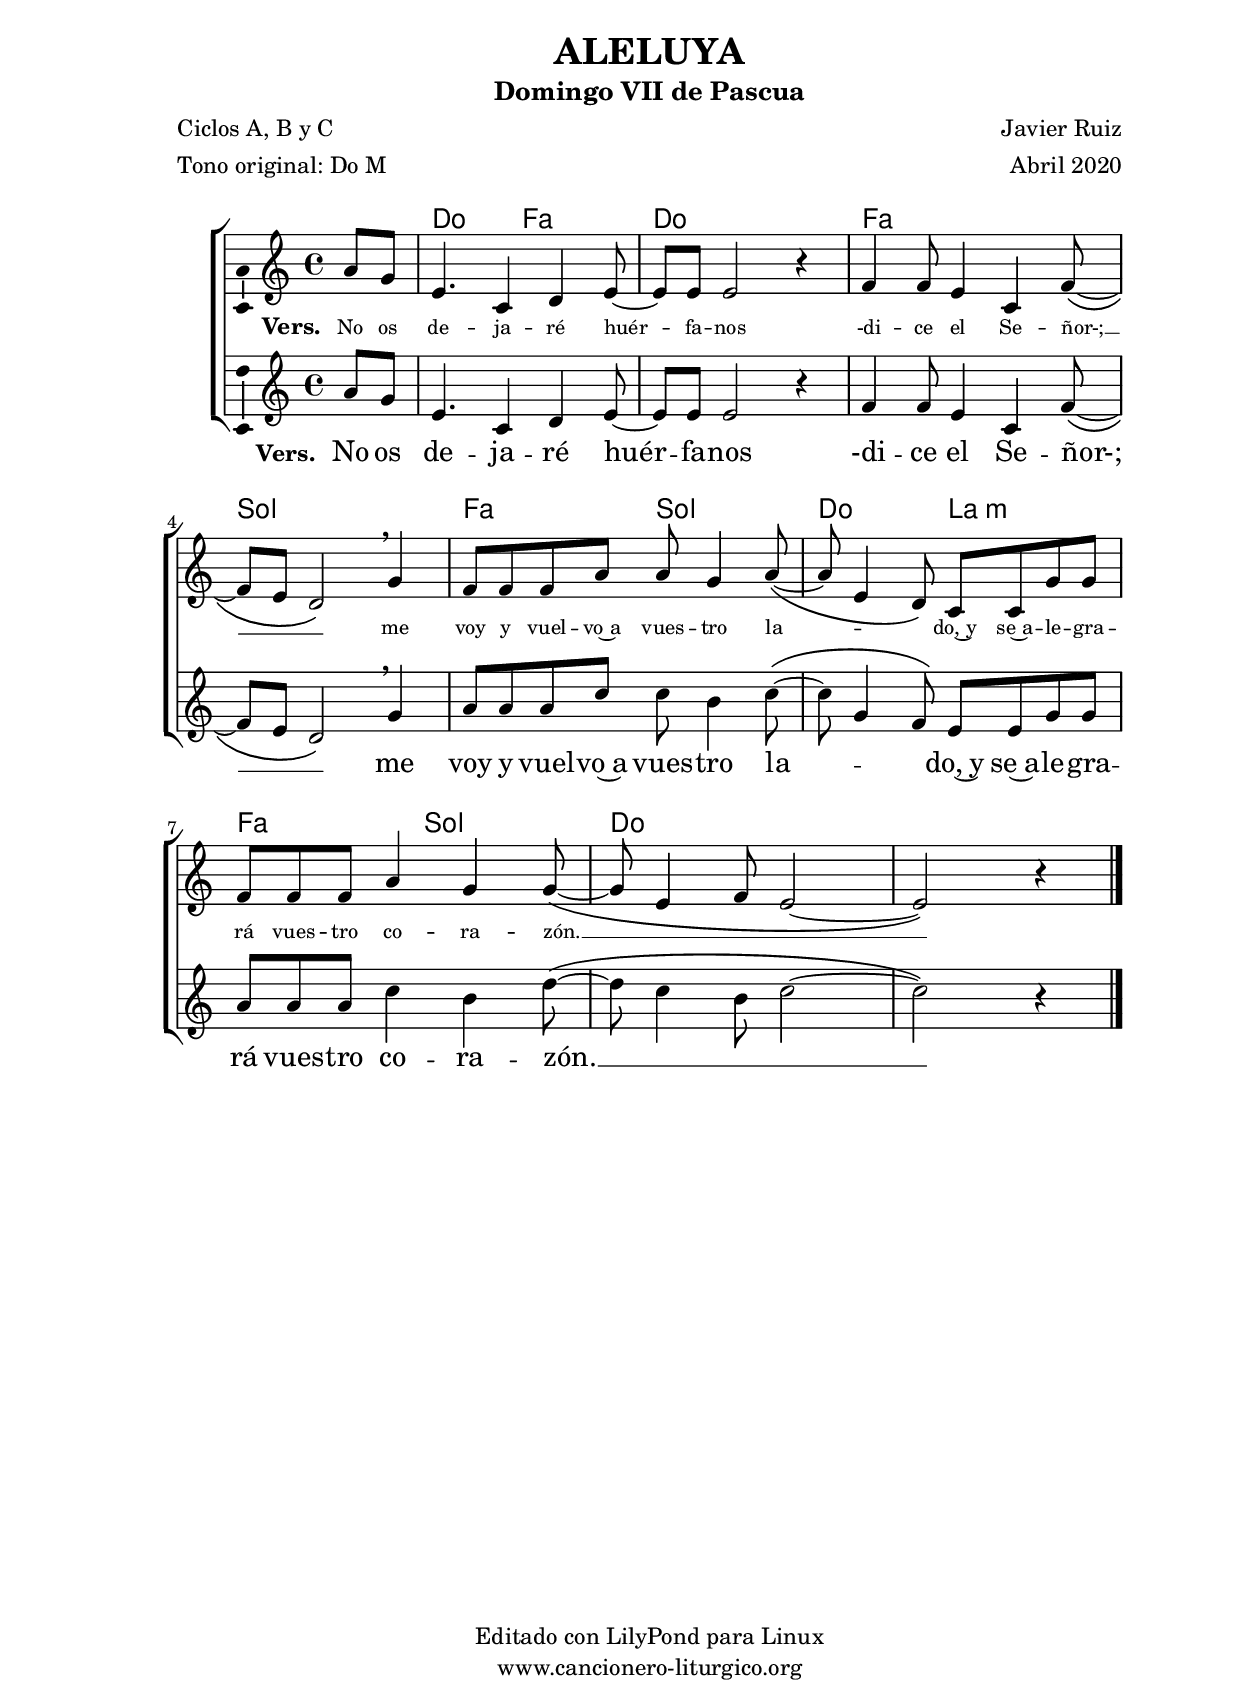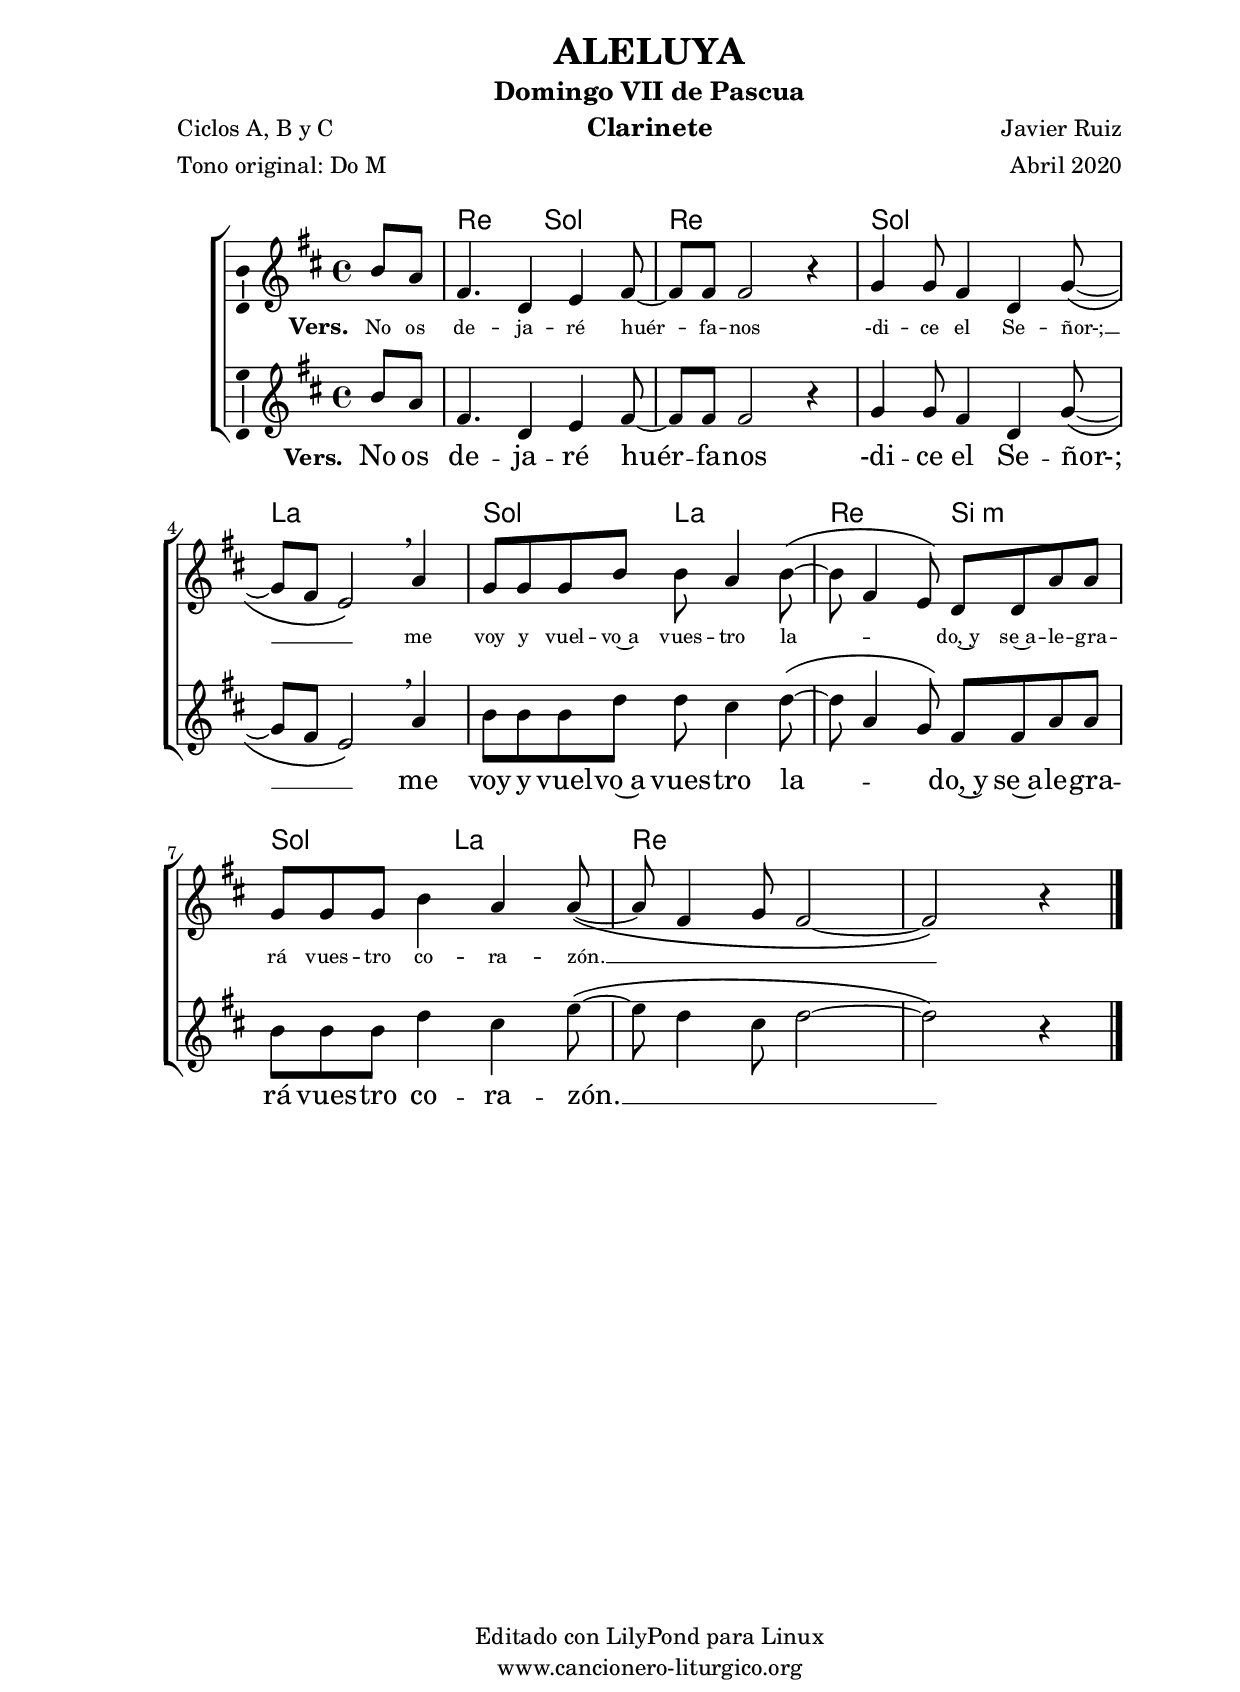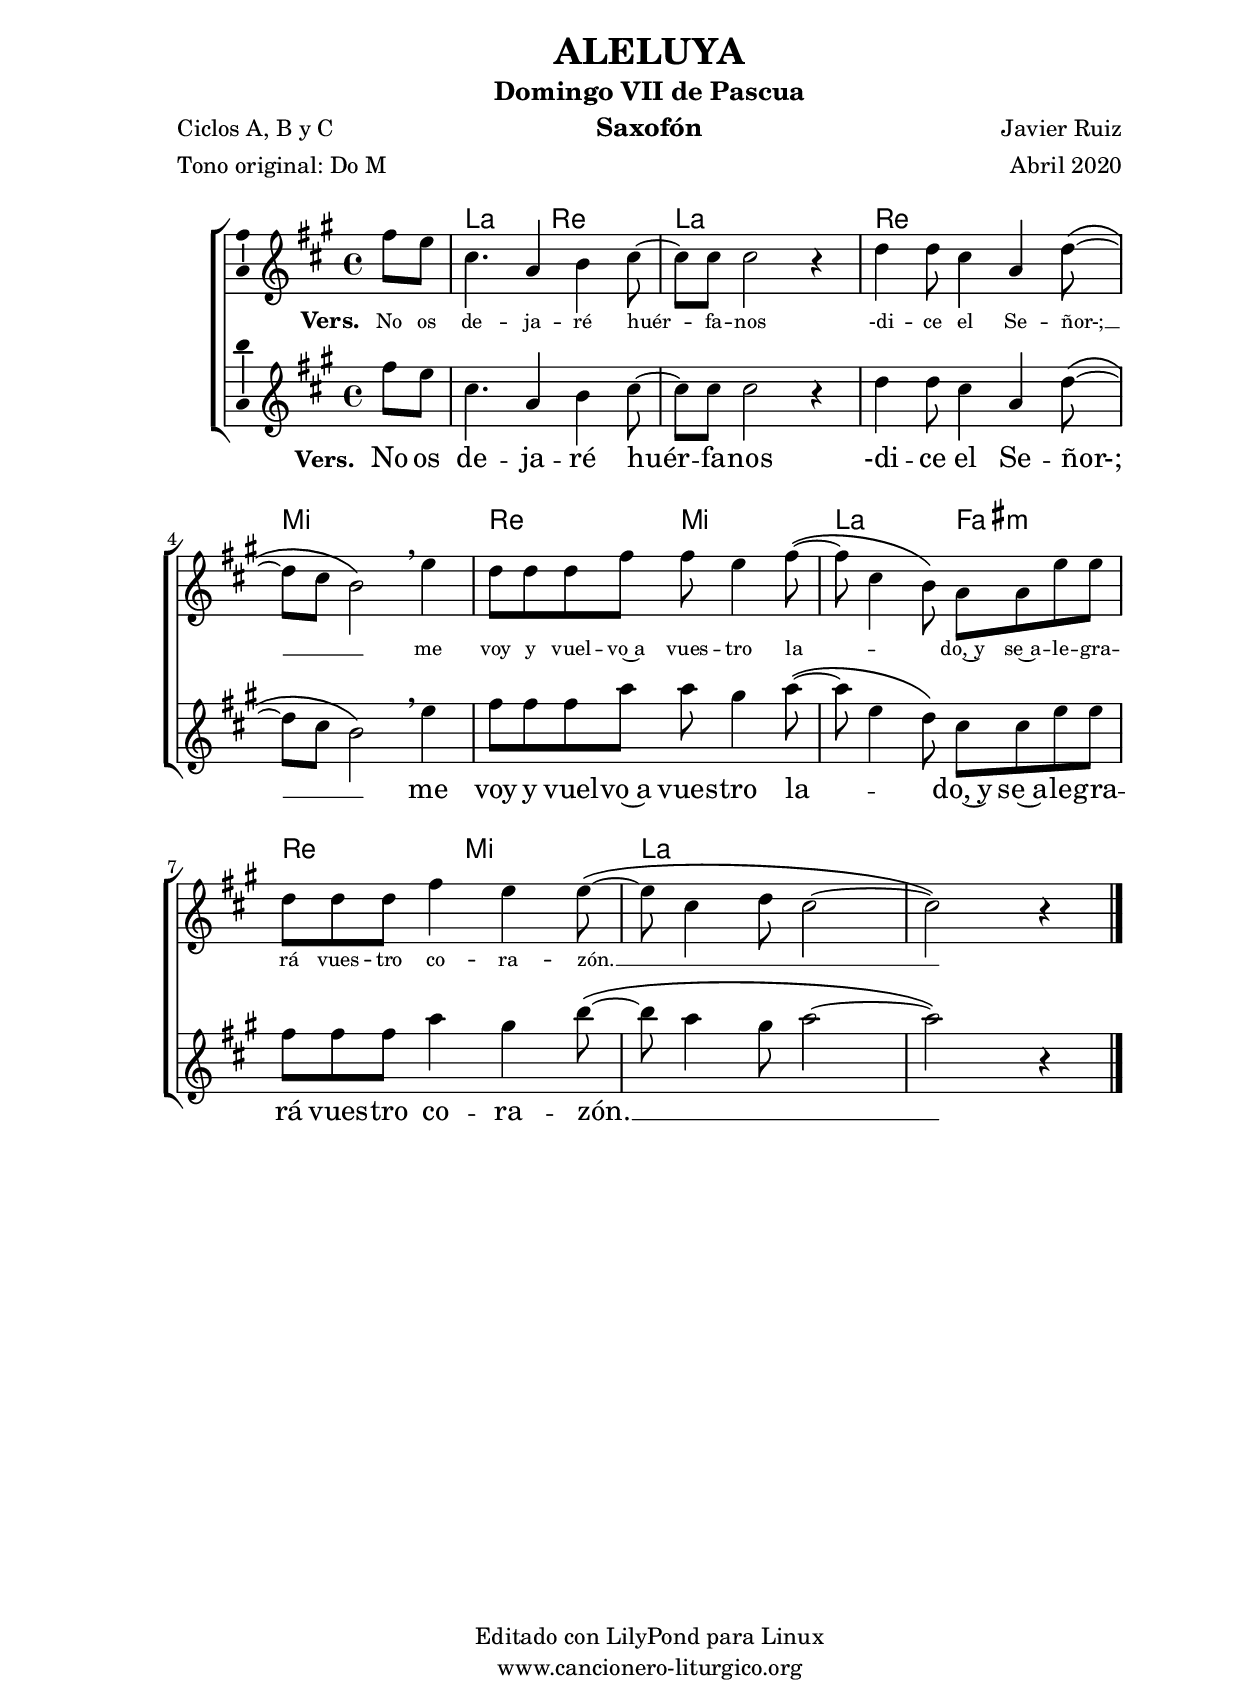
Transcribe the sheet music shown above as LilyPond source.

%
%para convertir .midi en .wav:
%timidity filename.midi -Ow -o finename.wav
%
%
%Para convertir de .wav a .mp3:
%lame -h -m j filename.wav
%
%
%para escuchar el midi:
%timidity nombrefichero.midi
%


%versión de lilypond para la que se ha escrito esta partitura:
\version "2.16.0"

	%Tamaño papel
	#(set-default-paper-size "a4")
	%Tamaño partitura
	#(set-global-staff-size 20)
	%No responde al pulsar sobre una nota
	#(ly:set-option 'point-and-click #f)

%parámetros del encabezamiento:
\header {
	title = "ALELUYA"
	subtitle = "Domingo VII de Pascua"
	composer = "Javier Ruiz"
	poet = "Ciclos A, B y C"
	meter = "Tono original: Do M"
	arranger = "Abril 2020"
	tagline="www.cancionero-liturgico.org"
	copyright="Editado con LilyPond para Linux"
	}

%parámetros asociados al papel:
\paper  {
	oddHeaderMarkup = \markup {\fill-line { \on-the-fly #not-first-page \fromproperty #'header:title \on-the-fly #not-first-page \fromproperty #'header:composer }}
	evenHeaderMarkup = \markup {\fill-line { \fromproperty #'header:composer \fromproperty #'header:title }}
	#(set-paper-size "a4")
	print-page-number = ##f
	first-page-number = 1
	print-first-page-number = ##f
%	head-separation = 3.0 \cm
	top-margin = 1.5 \cm
%	top-margin = 2.0 \cm
%%%	bottom-margin = 0.5\cm
	bottom-margin = 0.2\cm
	left-margin = 3.0 \cm
	line-width = 16.0 \cm 
	indent = 8\mm
	interscoreline = 2.\mm
	between-system-space = 15\mm
%	para que las partituras no llenen la hoja:
	ragged-bottom = ##t
%	idem para la última hoja:
	ragged-last-bottom = ##f
%	para que las partituras llenen el ancho del papel:
	ragged-last = ##f
	after-title-space = 2.5 \cm
%page-count=2
system-count=3

	%Flexible Vertical Spacing
%	markup-markup-spacing =
%	#'((basic-distance . 15) (minimum-distance . 15) (padding . 3))
	markup-system-spacing =
	#'((basic-distance . 15) (minimum-distance . 15) (padding . 3))
	system-system-spacing =
	#'((basic-distance . 15) (minimum-distance . 15) (padding . 3))
	score-system-spacing =
	#'((basic-distance . 15) (minimum-distance . 15) (padding . 5))
%	top-system-spacing = % header
%	#'((basic-distance . 8) (minimum-distance . 0) (padding . 0))
%	top-markup-spacing =
%	#'((basic-distance . 20) (minimum-distance . 20) (padding . 0))
	last-bottom-spacing = % footer
	#'((basic-distance . 5) (minimum-distance . 5) (padding . 0))
%	score-markup-spacing =
%	#'((basic-distance . 16) (minimum-distance . 13) (padding . 0))

	}


%parámetros que afectan a toda la partitura:
global =  {
	%clave de sol (G):
	\clef G
	%armadura:
%	\transpose c ees
	\key c \major
	\tempo 4=110
	\set Score.tempoHideNote = ##t
	}


acordes = {
	\italianChords
	\chordmode {
%	\transpose c ees
{

s4
c2 f c c f f g g
f2 g c a:m f g c c c2

	}
	}
}


melodiatrompeta = 
%	\transpose c ees
{

	\relative c''{
	\time 4/4

\partial4
r4
r1
r8 e4 <d f>8 <e g>2
r1
r8 g4 <f a>8 <g b>2
r1
r8 c,4 <b d>8 <c e>2
r1
r8 g'4 <e a>8 <c g'>2~
<c g'>2 r4

}
	\bar "|."
	}


melodiatres = 
%	\transpose c ees
{

	\relative c'{
	\time 4/4

\partial4
a'8 g
e4. c4 d e8~
e8 e e2 r4
f4 f8 e4 c f8~
\(f8 e d2\) \breathe g4
f8 f f a a g4 a8~
\(a8 e4 d8\) c8 c g' g
f8 f f a4 g g8~
\(g8 e4 f8 e2~
e2\) r4 %s4

}

	\bar "|."
	}


melodiabajo = 
%	\transpose c ees
{

	%clave de fa (F):
	\clef F

	\relative c{
	\time 4/4

\partial4
r4
c4. c8 f4. f8
c4. c8 c2
f4. f8 d4. d8
g4. g8 g2
f4. f8 g4. g8
c,4. c8 a4. a8
f'4. f8 g4. g8
c,4. c8 c2~
c2 r4 %s4

}

	\bar "|."
	}


melodia = 
%	\transpose c ees
{

	\relative c'{
	\time 4/4

\partial4
a'8 g
e4. c4 d e8~
e8 e e2 r4
f4 f8 e4 c f8~
\(f8 e d2\) \breathe g4
a8 a a8 c c b4 c8~
\(c8 g4 f8\) e8 e g8 g
a8 a a c4 b d8~
\(d8 c4 b8 c2~
c2\) r4 %s4

}

	\bar "|."
	}


texto = \lyricmode {
\set stanza =#"Vers. "
No os de -- ja -- ré huér -- fa -- nos
-di -- ce el Se -- ñor-; __ _ _
me voy y vuel -- vo~a vues -- tro la -- _ _ do,~y
se~a -- le -- gra -- rá vues -- tro co -- ra -- zón. __ _ _ _
	}

textotres = \lyricmode {
\override LyricText #'font-size = #-1
\set stanza =#"Vers. "
No os de -- ja -- ré huér -- fa -- nos
-di -- ce el Se -- ñor-; __ _ _
me voy y vuel -- vo~a vues -- tro la -- _ _ do,~y
se~a -- le -- gra -- rá vues -- tro co -- ra -- zón. __ _ _ _
	}


acordesStaff = \context ChordNames = acordesStaff <<
	\set chordChanges = ##t
	\acordes
	>>

voztrompetaStaff = \context Voice = voztrompetaStaff
<<
	\override Staff.StaffSymbol #'staff-space = #(magstep -0.35)
	\set Staff.midiInstrument = #"trumpet"
	\set Staff.midiMinimumVolume = #0.6
	\set Staff.midiMaximumVolume = #0.8
	\global
	\melodiatrompeta
	>>

voztresStaff = \context Voice = voztresStaff
\with {\consists "Ambitus_engraver"}
<<
%	\override Staff.StaffSymbol #'staff-space = #(magstep -0.35)
	\set Staff.midiInstrument = #"violin"
	\set Staff.midiMinimumVolume = #0.6
	\set Staff.midiMaximumVolume = #0.8
	\global
	\relative c' \melodiatres
	>>

vozStaff = \context Voice = vozStaff
\with {\consists "Ambitus_engraver"}
<<
%	\set Staff.instrumentName = ""
%	\set Staff.shortInstrumentName = ""
%	\set Staff.midiInstrument = #"clarinet"
%	\set Staff.midiInstrument = #"cello"
	\set Staff.midiInstrument = #"flute"
%	\set Staff.midiInstrument = #"electric guitar (jazz)"
%	\set Staff.midiInstrument = #"english horn"
%	\set Staff.midiInstrument = #"violin"
%	\set Staff.midiInstrument = #"glockenspiel"
	\set Staff.midiMinimumVolume = #0.8
	\set Staff.midiMaximumVolume = #1.0
	\global
	\melodia
	>>

vozbajoStaff = \context Voice = vozbajoStaff
<<
	\override Staff.StaffSymbol #'staff-space = #(magstep -0.35)
	\set Staff.midiInstrument = #"english horn"
	\set Staff.midiMinimumVolume = #0.6
	\set Staff.midiMaximumVolume = #0.8
	\global
	\melodiabajo
	>>

textoStaff = \context Lyrics = textoStaff <<
	\lyricsto vozStaff \texto
	>>

textotresStaff = \context Lyrics = textotresStaff <<
	\lyricsto voztresStaff \textotres
	>>


\book {
	\score {
		<<
		\context ChoirStaff {
%			\override StaffGroup.SystemStartBracket #'collapse-height = #1
%			\override Score.SystemStartBar #'collapse-height = #1
			<<
			\acordesStaff
%			\voztrompetaStaff
			\voztresStaff
			\textotresStaff
			\vozStaff
			\textoStaff
%			\vozbajoStaff
			>>
			}
		>>
		\layout {
	    		\context {
				\Lyrics
				\override LyricText #'font-size = #2
				}
	   		 \context {
				\Score
				\override StaffSymbol #'staff-space = #(magstep +3)
				}
			}
		}
	\score {
		\unfoldRepeats
		<<
		\context ChoirStaff {
			<<
			\acordesStaff
			\voztrompetaStaff
			\voztresStaff
			\vozStaff
			\vozbajoStaff
			>>
			}
		>>
		\midi {
	  		\context {
	  			\Score
				tempoWholesPerMinute = #(ly:make-moment 70 4)
				}
			}
		}
	}


%Partitura para clarinete
#(define output-suffix "C")
\book {
	\header{
		instrument = "Clarinete"
		}
	\score {
		<<
		\context ChoirStaff {
%			\override StaffGroup.SystemStartBracket #'collapse-height = #1
%			\override Score.SystemStartBar #'collapse-height = #1
\transpose c d
			<<
			\acordesStaff
%			\voztrompetaStaff
			\voztresStaff
			\textotresStaff
			\vozStaff
			\textoStaff
%			\vozbajoStaff
			>>
			}
		>>
		\layout {
	    		\context {
				\Lyrics
				\override LyricText #'font-size = #2
				}
	   		 \context {
				\Score
				\override StaffSymbol #'staff-space = #(magstep +3)
				}
			}
		}
	}


%Partitura para saxofón
#(define output-suffix "S")
\book {
	\header{
		instrument = "Saxofón"
		}
	\score {
		<<
		\context ChoirStaff {
%			\override StaffGroup.SystemStartBracket #'collapse-height = #1
%			\override Score.SystemStartBar #'collapse-height = #1
\transpose c a
			<<
			\acordesStaff
%			\voztrompetaStaff
			\voztresStaff
			\textotresStaff
			\vozStaff
			\textoStaff
%			\vozbajoStaff
			>>
			}
		>>
		\layout {
	    		\context {
				\Lyrics
				\override LyricText #'font-size = #2
				}
	   		 \context {
				\Score
				\override StaffSymbol #'staff-space = #(magstep +3)
				}
			}
		}
	}


